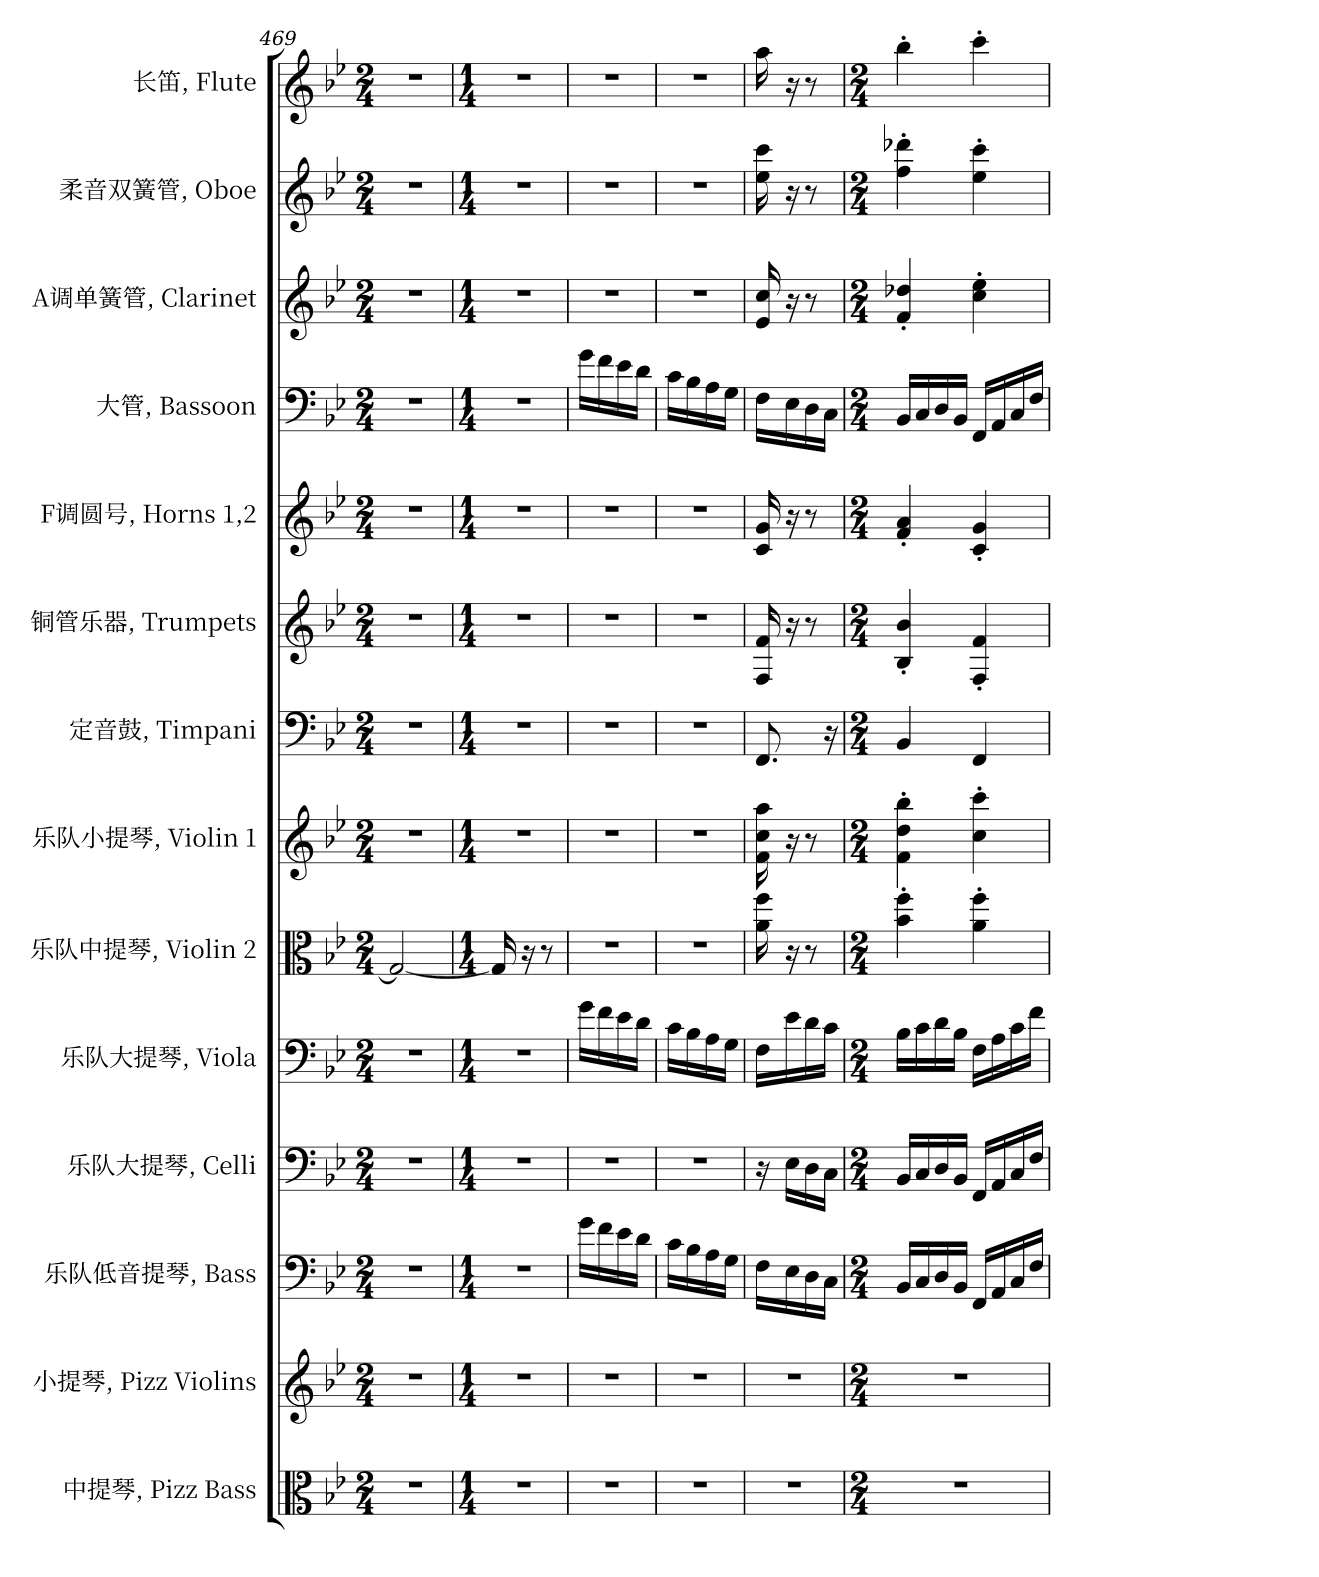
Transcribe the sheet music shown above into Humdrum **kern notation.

**kern	**kern	**kern	**kern	**kern	**kern	**kern	**kern	**kern	**kern	**kern	**kern	**kern	**kern
*part14	*part13	*part12	*part11	*part10	*part9	*part8	*part7	*part6	*part5	*part4	*part3	*part2	*part1
*staff14	*staff13	*staff12	*staff11	*staff10	*staff9	*staff8	*staff7	*staff6	*staff5	*staff4	*staff3	*staff2	*staff1
*I"中提琴, Pizz Bass	*I"小提琴, Pizz Violins	*I"乐队低音提琴, Bass	*I"乐队大提琴, Celli	*I"乐队大提琴, Viola	*I"乐队中提琴, Violin 2	*I"乐队小提琴, Violin 1	*I"定音鼓, Timpani	*I"铜管乐器, Trumpets	*I"F调圆号, Horns 1,2	*I"大管, Bassoon	*I"A调单簧管, Clarinet	*I"柔音双簧管, Oboe	*I"长笛, Flute
*	*I'Vln.	*	*	*	*	*	*I'Timp.	*	*I'F Hn.	*I'Bsn.	*I'A Cl.	*	*I'Fl.
*clefC3	*clefG2	*clefF4	*clefF4	*clefF4	*clefC3	*clefG2	*clefF4	*clefG2	*clefG2	*clefF4	*clefG2	*clefG2	*clefG2
*	*	*ITrd7c12	*	*	*	*	*	*	*ITrd4c7	*	*ITrd2c3	*ITrd2c3	*
*k[b-e-]	*k[b-e-]	*k[b-e-]	*k[b-e-]	*k[b-e-]	*k[b-e-]	*k[b-e-]	*k[b-e-]	*k[b-e-]	*k[b-e-a-]	*k[b-e-]	*k[f#]	*k[f#]	*k[b-e-]
*M2/4	*M2/4	*M2/4	*M2/4	*M2/4	*M2/4	*M2/4	*M2/4	*M2/4	*M2/4	*M2/4	*M2/4	*M2/4	*M2/4
=469	=469	=469	=469	=469	=469	=469	=469	=469	=469	=469	=469	=469	=469
2r	2r	2r	2r	2r	2G/_	2r	2r	2r	2r	2r	2r	2r	2r
=470	=470	=470	=470	=470	=470	=470	=470	=470	=470	=470	=470	=470	=470
*M1/4	*M1/4	*M1/4	*M1/4	*M1/4	*M1/4	*M1/4	*M1/4	*M1/4	*M1/4	*M1/4	*M1/4	*M1/4	*M1/4
4r	4r	4r	4r	4r	16G/]	4r	4r	4r	4r	4r	4r	4r	4r
.	.	.	.	.	16r	.	.	.	.	.	.	.	.
.	.	.	.	.	8r	.	.	.	.	.	.	.	.
!!LO:PB:g=z
=471	=471	=471	=471	=471	=471	=471	=471	=471	=471	=471	=471	=471	=471
*	*	*	*	*	*	*	*	*	*	*	*	*	*MM146
4r	4r	16G\LL	4r	16g\LL	4r	4r	4r	4r	4r	16g\LL	4r	4r	4r
.	.	16F\	.	16f\	.	.	.	.	.	16f\	.	.	.
.	.	16E-\	.	16e-\	.	.	.	.	.	16e-\	.	.	.
.	.	16D\JJ	.	16d\JJ	.	.	.	.	.	16d\JJ	.	.	.
=472	=472	=472	=472	=472	=472	=472	=472	=472	=472	=472	=472	=472	=472
*	*	*	*	*	*	*	*	*	*	*	*	*	*MM142
4r	4r	16C\LL	4r	16c\LL	4r	4r	4r	4r	4r	16c\LL	4r	4r	4r
.	.	16BB-\	.	16B-\	.	.	.	.	.	16B-\	.	.	.
.	.	16AA\	.	16A\	.	.	.	.	.	16A\	.	.	.
.	.	16GG\JJ	.	16G\JJ	.	.	.	.	.	16G\JJ	.	.	.
=473	=473	=473	=473	=473	=473	=473	=473	=473	=473	=473	=473	=473	=473
4r	4r	16FF\LL	16r	16F\LL	16a\ 16ff\	16f\ 16cc\ 16aa\	8.FF/	16F/ 16f/	16F/ 16c/	16F\LL	16c/ 16a/	16cc\ 16aa\	16aa\
.	.	16EE-\	16E-\LL	16e-\	16r	16r	.	16r	16r	16E-\	16r	16r	16r
.	.	16DD\	16D\	16d\	8r	8r	.	8r	8r	16D\	8r	8r	8r
.	.	16CC\JJ	16C\JJ	16c\JJ	.	.	16r	.	.	16C\JJ	.	.	.
=474	=474	=474	=474	=474	=474	=474	=474	=474	=474	=474	=474	=474	=474
*M2/4	*M2/4	*M2/4	*M2/4	*M2/4	*M2/4	*M2/4	*M2/4	*M2/4	*M2/4	*M2/4	*M2/4	*M2/4	*M2/4
2r	2r	16BBB-/LL	16BB-/LL	16B-\LL	4b-\' 4ff\'	4f\' 4dd\' 4bb-\'	4BB-/	4B-/' 4b-/'	4B-/' 4d/'	16BB-/LL	4d/' 4b-X/'	4dd\' 4bb-X\'	4bb-'\
.	.	16CC/	16C/	16c\	.	.	.	.	.	16C/	.	.	.
.	.	16DD/	16D/	16d\	.	.	.	.	.	16D/	.	.	.
.	.	16BBB-/JJ	16BB-/JJ	16B-\JJ	.	.	.	.	.	16BB-/JJ	.	.	.
.	.	16FFF/LL	16FF/LL	16F\LL	4a\' 4ff\'	4cc\' 4ccc\'	4FF/	4F/' 4f/'	4F/' 4c/'	16FF/LL	4a\' 4cc\'	4cc\' 4aa\'	4ccc'\
.	.	16AAA/	16AA/	16A\	.	.	.	.	.	16AA/	.	.	.
.	.	16CC/	16C/	16c\	.	.	.	.	.	16C/	.	.	.
.	.	16FF/JJ	16F/JJ	16f\JJ	.	.	.	.	.	16F/JJ	.	.	.
=	=	=	=	=	=	=	=	=	=	=	=	=	=
*-	*-	*-	*-	*-	*-	*-	*-	*-	*-	*-	*-	*-	*-
